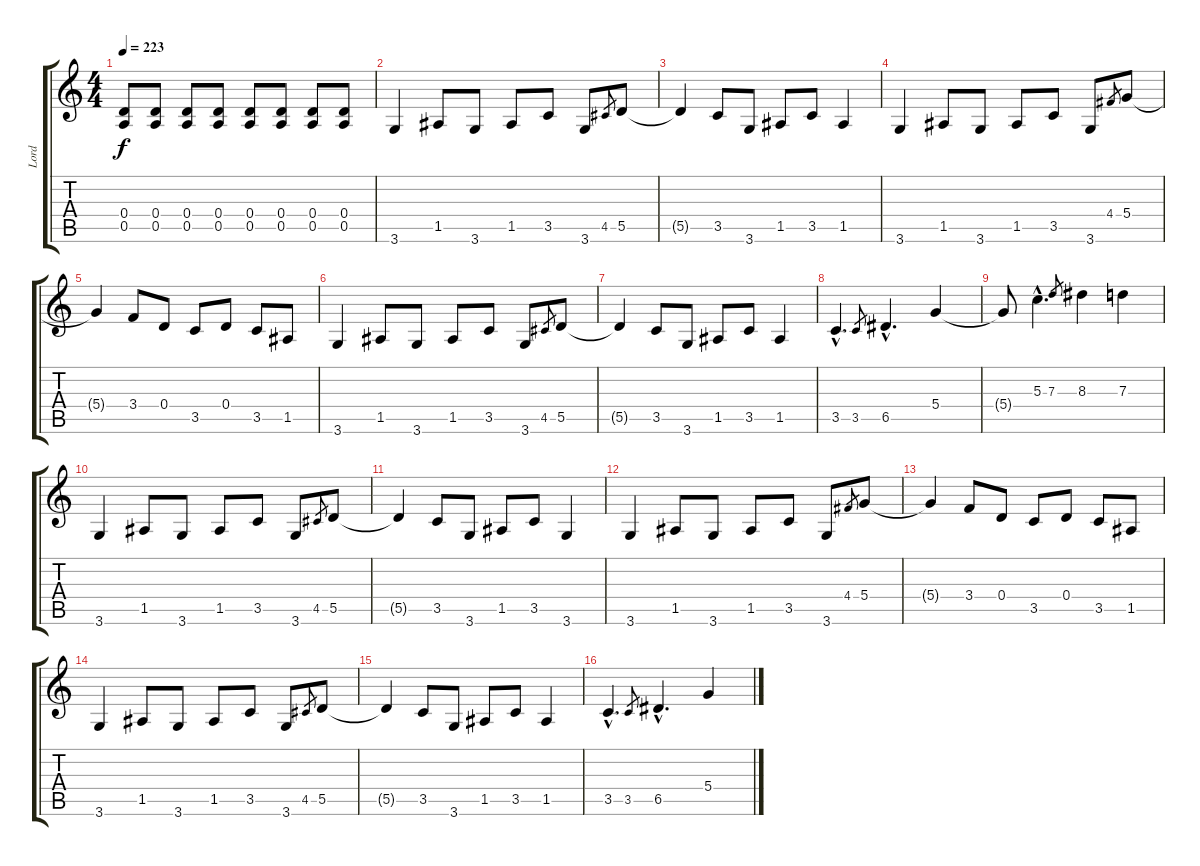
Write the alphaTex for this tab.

\track ("Lord" "Lord") {instrument rockorgan}
\staff {score tabs}
\tuning (E5 B4 G4 D4 A3 E3) {hide}
\ts (4 4)
\tempo 223
\clef g2
\ks c
(0.4 0.5).8{dy f} (0.4 0.5).8 (0.4 0.5).8 (0.4 0.5).8 (0.4 0.5).8 (0.4 0.5).8 (0.4 0.5).8 (0.4 0.5).8 |
3.6.4 1.5.8 3.6.8 1.5.8 3.5.8 3.6.8 4.5.8{gr} 5.5.8 |
5.5{t}.4 3.5.8 3.6.8 1.5.8 3.5.8 1.5.4 |
3.6.4 1.5.8 3.6.8 1.5.8 3.5.8 3.6.8 4.4.8{gr} 5.4.8 |
5.4{t}.4 3.4.8 0.4.8 3.5.8 0.4.8 3.5.8 1.5.8 |
3.6.4 1.5.8 3.6.8 1.5.8 3.5.8 3.6.8 4.5.8{gr} 5.5.8 |
5.5{t}.4 3.5.8 3.6.8 1.5.8 3.5.8 1.5.4 |
3.5{hac}.4{d} 3.5.8{gr} 6.5{hac}.4{d} 5.4.4 |
5.4{t}.8 5.3{hac}.4{d} 7.3.8{gr} 8.3.4 7.3.4 |
3.6.4 1.5.8 3.6.8 1.5.8 3.5.8 3.6.8 4.5.8{gr} 5.5.8 |
5.5{t}.4 3.5.8 3.6.8 1.5.8 3.5.8 3.6.4 |
3.6.4 1.5.8 3.6.8 1.5.8 3.5.8 3.6.8 4.4.8{gr} 5.4.8 |
5.4{t}.4 3.4.8 0.4.8 3.5.8 0.4.8 3.5.8 1.5.8 |
3.6.4 1.5.8 3.6.8 1.5.8 3.5.8 3.6.8 4.5.8{gr} 5.5.8 |
5.5{t}.4 3.5.8 3.6.8 1.5.8 3.5.8 1.5.4 |
3.5{hac}.4{d} 3.5.8{gr} 6.5{hac}.4{d} 5.4.4
